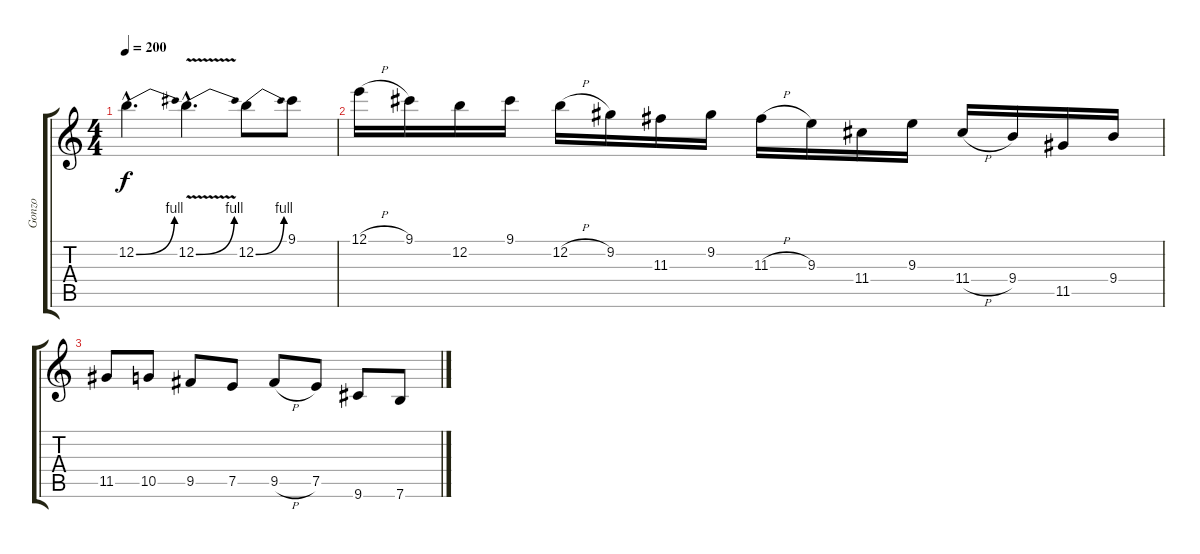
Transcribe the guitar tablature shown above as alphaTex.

\track ("Gonzo" "Gonzo") {instrument distortionguitar}
\staff {score tabs}
\tuning (E4 B3 G3 D3 A2 E2) {hide}
\ts (4 4)
\tempo 200
\clef g2
\ks c
12.2{be (bend 0 0 60 4) hac}.4{d dy f} 12.2{be (bend 0 0 60 4) v hac}.4{d} 12.2{be (bend 0 0 60 4)}.8 9.1.8 |
12.1{h}.16 9.1.16 12.2.16 9.1.16 12.2{h}.16 9.2.16 11.3.16 9.2.16 11.3{h}.16 9.3.16 11.4.16 9.3.16 11.4{h}.16 9.4.16 11.5.16 9.4.16 |
11.5.8 10.5.8 9.5.8 7.5.8 9.5{h}.8 7.5.8 9.6.8 7.6.8
